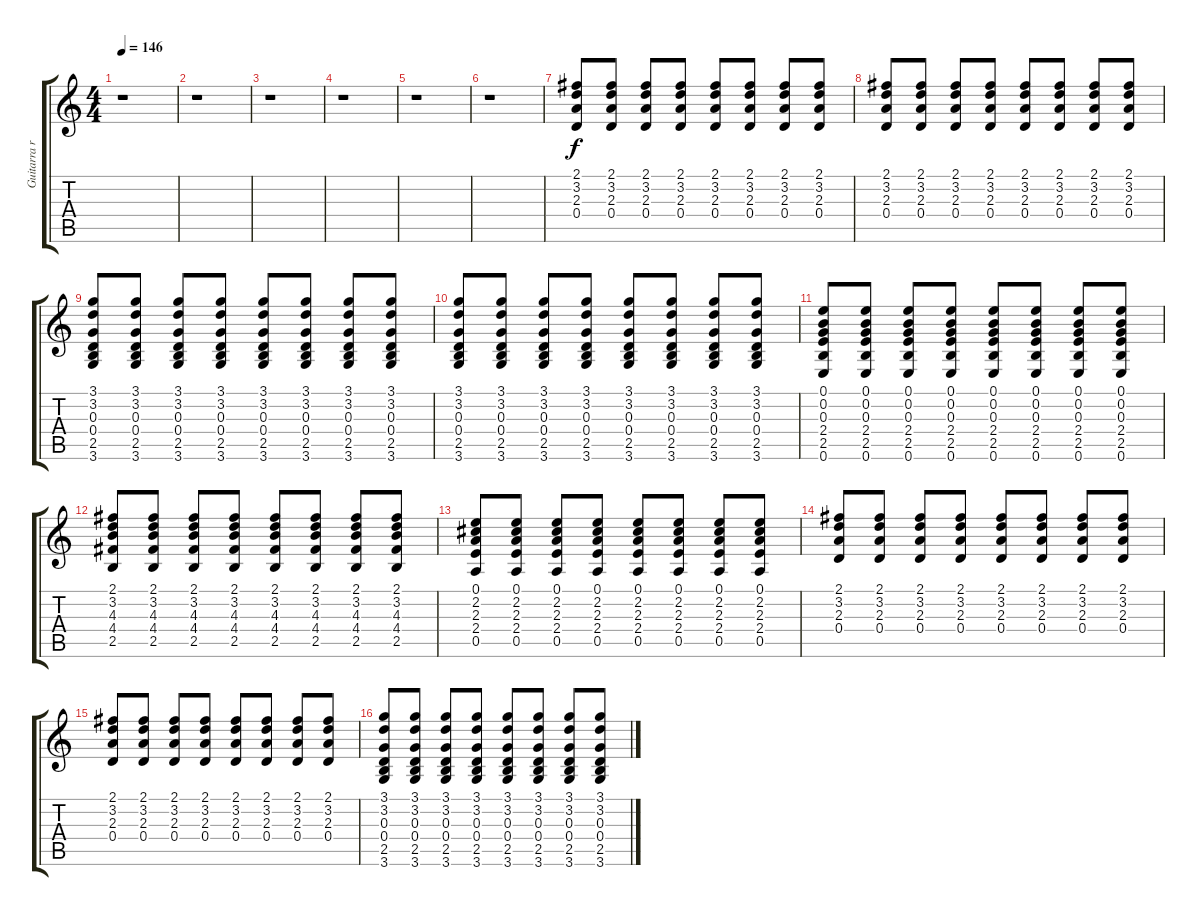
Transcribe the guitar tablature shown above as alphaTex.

\track ("Guitarra ritmica" "Guitarra r") {instrument electricguitarjazz}
\staff {score tabs}
\tuning (E4 B3 G3 D3 A2 E2) {hide}
\ts (4 4)
\tempo 146
\clef g2
\ks c
r.1{dy f} |
r.1 |
r.1 |
r.1 |
r.1 |
r.1 |
(2.1 3.2 2.3 0.4).8{instrument electricguitarjazz} (2.1 3.2 2.3 0.4).8 (2.1 3.2 2.3 0.4).8 (2.1 3.2 2.3 0.4).8 (2.1 3.2 2.3 0.4).8 (2.1 3.2 2.3 0.4).8 (2.1 3.2 2.3 0.4).8 (2.1 3.2 2.3 0.4).8 |
(2.1 3.2 2.3 0.4).8 (2.1 3.2 2.3 0.4).8 (2.1 3.2 2.3 0.4).8 (2.1 3.2 2.3 0.4).8 (2.1 3.2 2.3 0.4).8 (2.1 3.2 2.3 0.4).8 (2.1 3.2 2.3 0.4).8 (2.1 3.2 2.3 0.4).8 |
(3.1 3.2 0.3 0.4 2.5 3.6).8 (3.1 3.2 0.3 0.4 2.5 3.6).8 (3.1 3.2 0.3 0.4 2.5 3.6).8 (3.1 3.2 0.3 0.4 2.5 3.6).8 (3.1 3.2 0.3 0.4 2.5 3.6).8 (3.1 3.2 0.3 0.4 2.5 3.6).8 (3.1 3.2 0.3 0.4 2.5 3.6).8 (3.1 3.2 0.3 0.4 2.5 3.6).8 |
(3.1 3.2 0.3 0.4 2.5 3.6).8 (3.1 3.2 0.3 0.4 2.5 3.6).8 (3.1 3.2 0.3 0.4 2.5 3.6).8 (3.1 3.2 0.3 0.4 2.5 3.6).8 (3.1 3.2 0.3 0.4 2.5 3.6).8 (3.1 3.2 0.3 0.4 2.5 3.6).8 (3.1 3.2 0.3 0.4 2.5 3.6).8 (3.1 3.2 0.3 0.4 2.5 3.6).8 |
(0.1 0.2 0.3 2.4 2.5 0.6).8 (0.1 0.2 0.3 2.4 2.5 0.6).8 (0.1 0.2 0.3 2.4 2.5 0.6).8 (0.1 0.2 0.3 2.4 2.5 0.6).8 (0.1 0.2 0.3 2.4 2.5 0.6).8 (0.1 0.2 0.3 2.4 2.5 0.6).8 (0.1 0.2 0.3 2.4 2.5 0.6).8 (0.1 0.2 0.3 2.4 2.5 0.6).8 |
(2.1 3.2 4.3 4.4 2.5).8 (2.1 3.2 4.3 4.4 2.5).8 (2.1 3.2 4.3 4.4 2.5).8 (2.1 3.2 4.3 4.4 2.5).8 (2.1 3.2 4.3 4.4 2.5).8 (2.1 3.2 4.3 4.4 2.5).8 (2.1 3.2 4.3 4.4 2.5).8 (2.1 3.2 4.3 4.4 2.5).8 |
(0.1 2.2 2.3 2.4 0.5).8 (0.1 2.2 2.3 2.4 0.5).8 (0.1 2.2 2.3 2.4 0.5).8 (0.1 2.2 2.3 2.4 0.5).8 (0.1 2.2 2.3 2.4 0.5).8 (0.1 2.2 2.3 2.4 0.5).8 (0.1 2.2 2.3 2.4 0.5).8 (0.1 2.2 2.3 2.4 0.5).8 |
(2.1 3.2 2.3 0.4).8 (2.1 3.2 2.3 0.4).8 (2.1 3.2 2.3 0.4).8 (2.1 3.2 2.3 0.4).8 (2.1 3.2 2.3 0.4).8 (2.1 3.2 2.3 0.4).8 (2.1 3.2 2.3 0.4).8 (2.1 3.2 2.3 0.4).8 |
(2.1 3.2 2.3 0.4).8 (2.1 3.2 2.3 0.4).8 (2.1 3.2 2.3 0.4).8 (2.1 3.2 2.3 0.4).8 (2.1 3.2 2.3 0.4).8 (2.1 3.2 2.3 0.4).8 (2.1 3.2 2.3 0.4).8 (2.1 3.2 2.3 0.4).8 |
(3.1 3.2 0.3 0.4 2.5 3.6).8 (3.1 3.2 0.3 0.4 2.5 3.6).8 (3.1 3.2 0.3 0.4 2.5 3.6).8 (3.1 3.2 0.3 0.4 2.5 3.6).8 (3.1 3.2 0.3 0.4 2.5 3.6).8 (3.1 3.2 0.3 0.4 2.5 3.6).8 (3.1 3.2 0.3 0.4 2.5 3.6).8 (3.1 3.2 0.3 0.4 2.5 3.6).8
